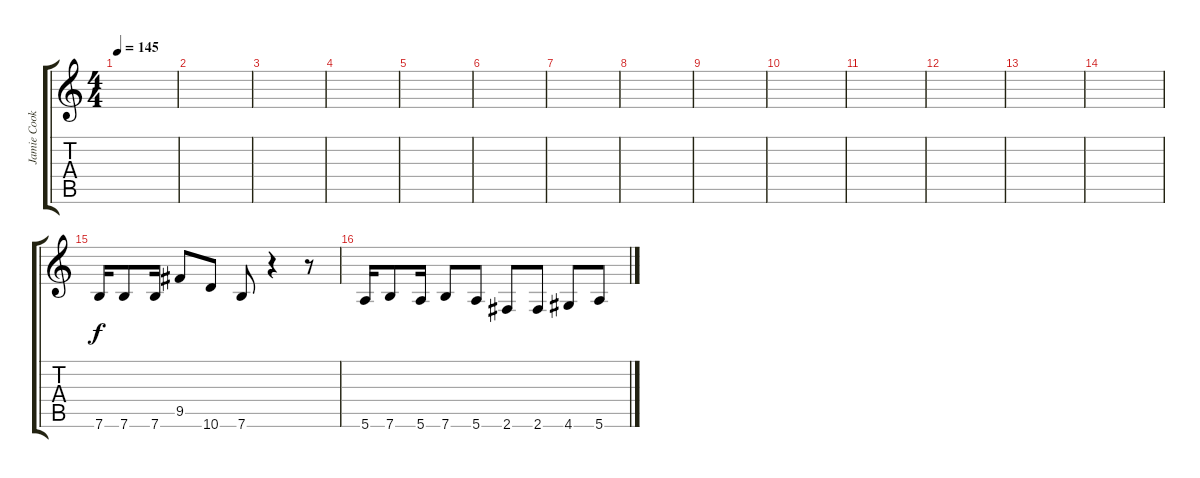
\track ("Jamie Cook" "Jamie Cook") {instrument overdrivenguitar}
\staff {score tabs}
\tuning (E4 B3 G3 D3 A2 E2) {hide}
\ts (4 4)
\tempo 145
\clef g2
\ks c
|
|
|
|
|
|
|
|
|
|
|
|
|
|
7.6.16{dy f} 7.6.8 7.6.16 9.5.8 10.6.8 7.6.8 r.4 r.8 |
5.6.16 7.6.8 5.6.16 7.6.8 5.6.8 2.6.8 2.6.8 4.6.8 5.6.8
